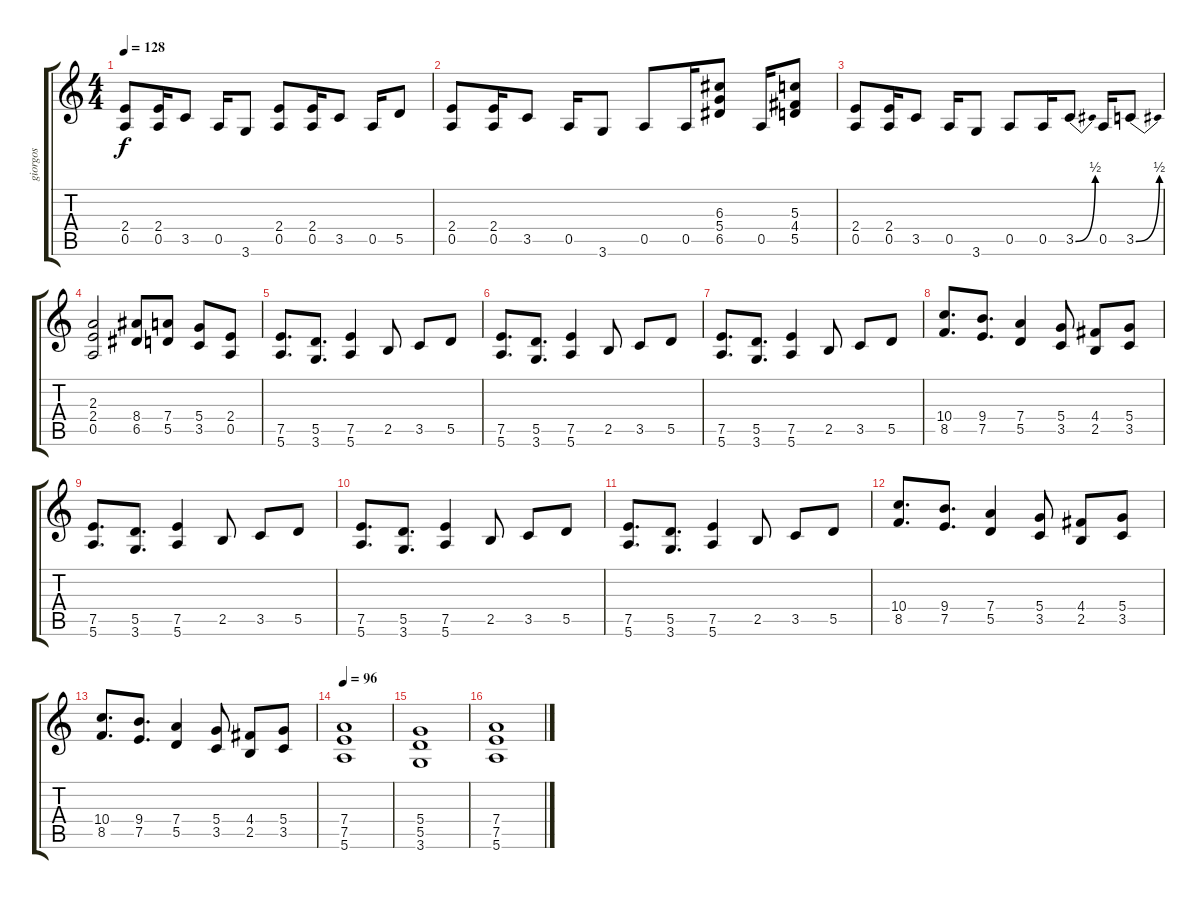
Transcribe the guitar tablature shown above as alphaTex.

\track ("giorgos" "giorgos") {instrument overdrivenguitar}
\staff {score tabs}
\tuning (E4 B3 G3 D3 A2 E2) {hide}
\ts (4 4)
\tempo 128
\clef g2
\ks c
(2.4 0.5).8{dy f} (2.4 0.5).16 3.5.8 0.5.16 3.6.8 (2.4 0.5).8 (2.4 0.5).16 3.5.8 0.5.16 5.5.8 |
(2.4 0.5).8 (2.4 0.5).16 3.5.8 0.5.16 3.6.8 0.5.8 0.5.16 (6.3 5.4 6.5).8 0.5.16 (5.3 4.4 5.5).8 |
(2.4 0.5).8 (2.4 0.5).16 3.5.8 0.5.16 3.6.8 0.5.8 0.5.16 3.5{be (bend 0 0 60 2)}.8 0.5.16 3.5{be (bend 0 0 60 2)}.8 |
(2.3 2.4 0.5).2 (8.4 6.5).8 (7.4 5.5).8 (5.4 3.5).8 (2.4 0.5).8 |
(7.5 5.6).8{d} (5.5 3.6).8{d} (7.5 5.6).4 2.5.8 3.5.8 5.5.8 |
(7.5 5.6).8{d} (5.5 3.6).8{d} (7.5 5.6).4 2.5.8 3.5.8 5.5.8 |
(7.5 5.6).8{d} (5.5 3.6).8{d} (7.5 5.6).4 2.5.8 3.5.8 5.5.8 |
(10.4 8.5).8{d} (9.4 7.5).8{d} (7.4 5.5).4 (5.4 3.5).8 (4.4 2.5).8 (5.4 3.5).8 |
(7.5 5.6).8{d} (5.5 3.6).8{d} (7.5 5.6).4 2.5.8 3.5.8 5.5.8 |
(7.5 5.6).8{d} (5.5 3.6).8{d} (7.5 5.6).4 2.5.8 3.5.8 5.5.8 |
(7.5 5.6).8{d} (5.5 3.6).8{d} (7.5 5.6).4 2.5.8 3.5.8 5.5.8 |
(10.4 8.5).8{d} (9.4 7.5).8{d} (7.4 5.5).4 (5.4 3.5).8 (4.4 2.5).8 (5.4 3.5).8 |
(10.4 8.5).8{d} (9.4 7.5).8{d} (7.4 5.5).4 (5.4 3.5).8 (4.4 2.5).8 (5.4 3.5).8 |
\tempo 96
(7.4 7.5 5.6).1 |
(5.4 5.5 3.6).1 |
(7.4 7.5 5.6).1
